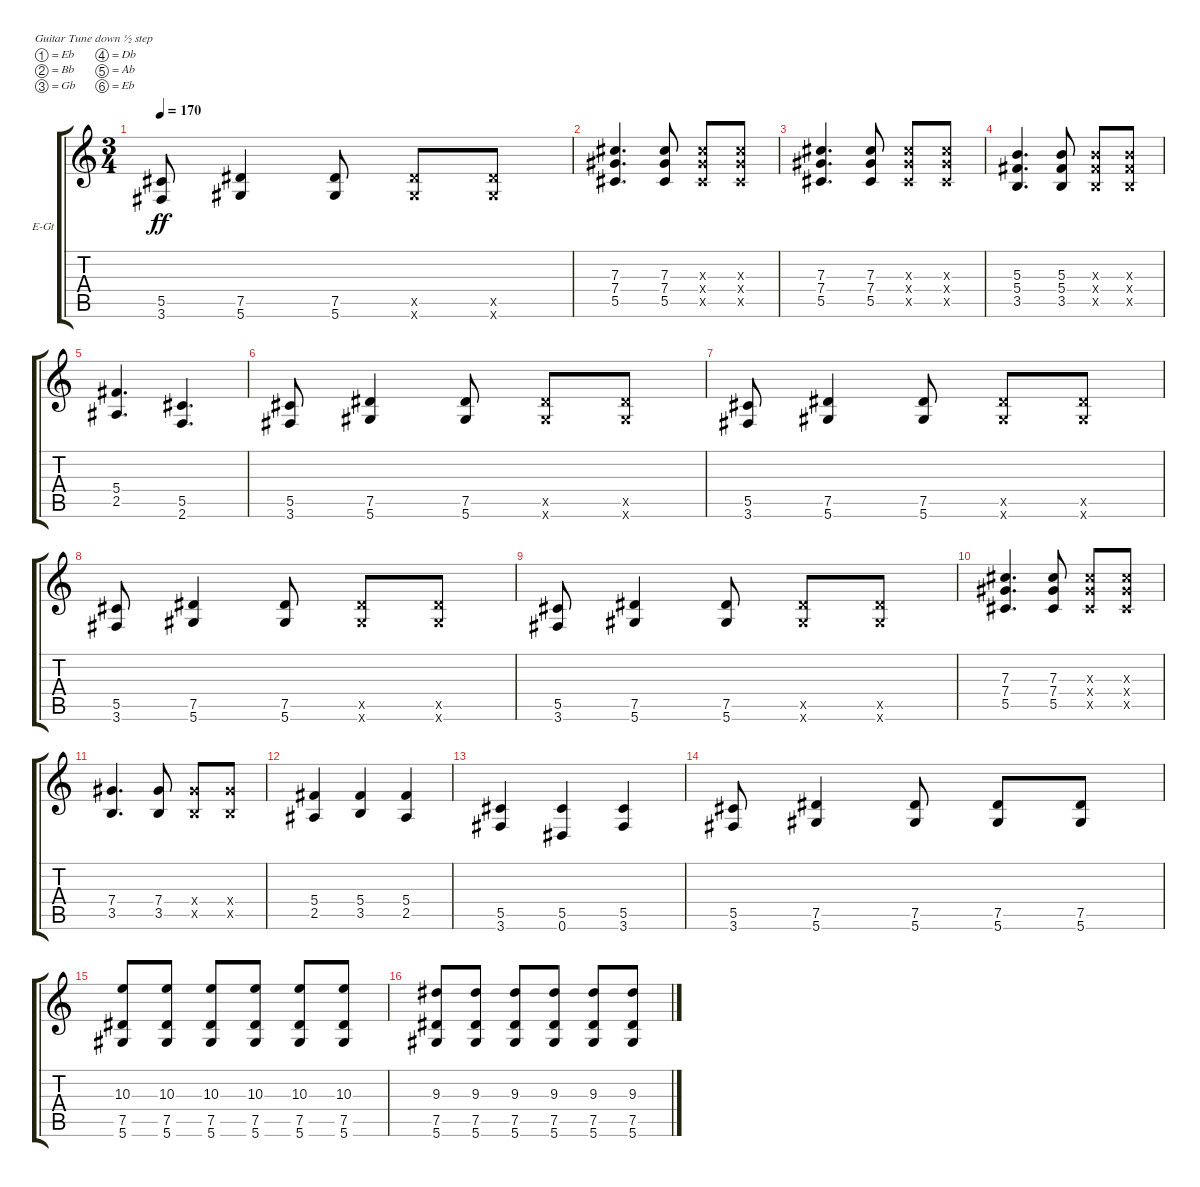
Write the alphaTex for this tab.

\bracketExtendMode groupsimilarinstruments
\firstSystemTrackNameOrientation horizontal
\otherSystemsTrackNameOrientation horizontal
\track ("Kaleb - Rhythm" "E-Gt") {instrument distortionguitar}
\staff {score tabs}
\tuning (Eb4 Bb3 Gb3 Db3 Ab2 Eb2)
\ts (3 4)
\tempo 170
\clef g2
\ks c
(3.6 5.5).8{dy ff} (5.6 7.5).4 (5.6 7.5).8 (5.6{x} 7.5{x}).8 (5.6{x} 7.5{x}).8 |
(5.5 7.4 7.3).4{d} (5.5 7.4 7.3).8 (5.5{x} 7.4{x} 7.3{x}).8 (5.5{x} 7.4{x} 7.3{x}).8 |
(5.5 7.4 7.3).4{d} (5.5 7.4 7.3).8 (5.5{x} 7.4{x} 7.3{x}).8 (5.5{x} 7.4{x} 7.3{x}).8 |
(3.5 5.4 5.3).4{d} (3.5 5.4 5.3).8 (3.5{x} 5.4{x} 5.3{x}).8 (3.5{x} 5.4{x} 5.3{x}).8 |
(2.5 5.4).4{d} (2.6 5.5).4{d} |
(3.6 5.5).8 (5.6 7.5).4 (5.6 7.5).8 (5.6{x} 7.5{x}).8 (5.6{x} 7.5{x}).8 |
(3.6 5.5).8 (5.6 7.5).4 (5.6 7.5).8 (5.6{x} 7.5{x}).8 (5.6{x} 7.5{x}).8 |
(3.6 5.5).8 (5.6 7.5).4 (5.6 7.5).8 (5.6{x} 7.5{x}).8 (5.6{x} 7.5{x}).8 |
(3.6 5.5).8 (5.6 7.5).4 (5.6 7.5).8 (5.6{x} 7.5{x}).8 (5.6{x} 7.5{x}).8 |
(5.5 7.4 7.3).4{d} (5.5 7.4 7.3).8 (5.5{x} 7.4{x} 7.3{x}).8 (5.5{x} 7.4{x} 7.3{x}).8 |
(3.5 7.4).4{d} (3.5 7.4).8 (3.5{x} 7.4{x}).8 (3.5{x} 7.4{x}).8 |
(2.5 5.4).4 (3.5 5.4).4 (2.5 5.4).4 |
(3.6 5.5).4 (0.6 5.5).4 (3.6 5.5).4 |
(3.6 5.5).8 (5.6 7.5).4 (5.6 7.5).8 (5.6 7.5).8 (5.6 7.5).8 |
(5.6 7.5 10.3).8 (5.6 7.5 10.3).8 (5.6 7.5 10.3).8 (5.6 7.5 10.3).8 (5.6 7.5 10.3).8 (5.6 7.5 10.3).8 |
(5.6 7.5 9.3).8 (5.6 7.5 9.3).8 (5.6 7.5 9.3).8 (5.6 7.5 9.3).8 (5.6 7.5 9.3).8 (5.6 7.5 9.3).8
